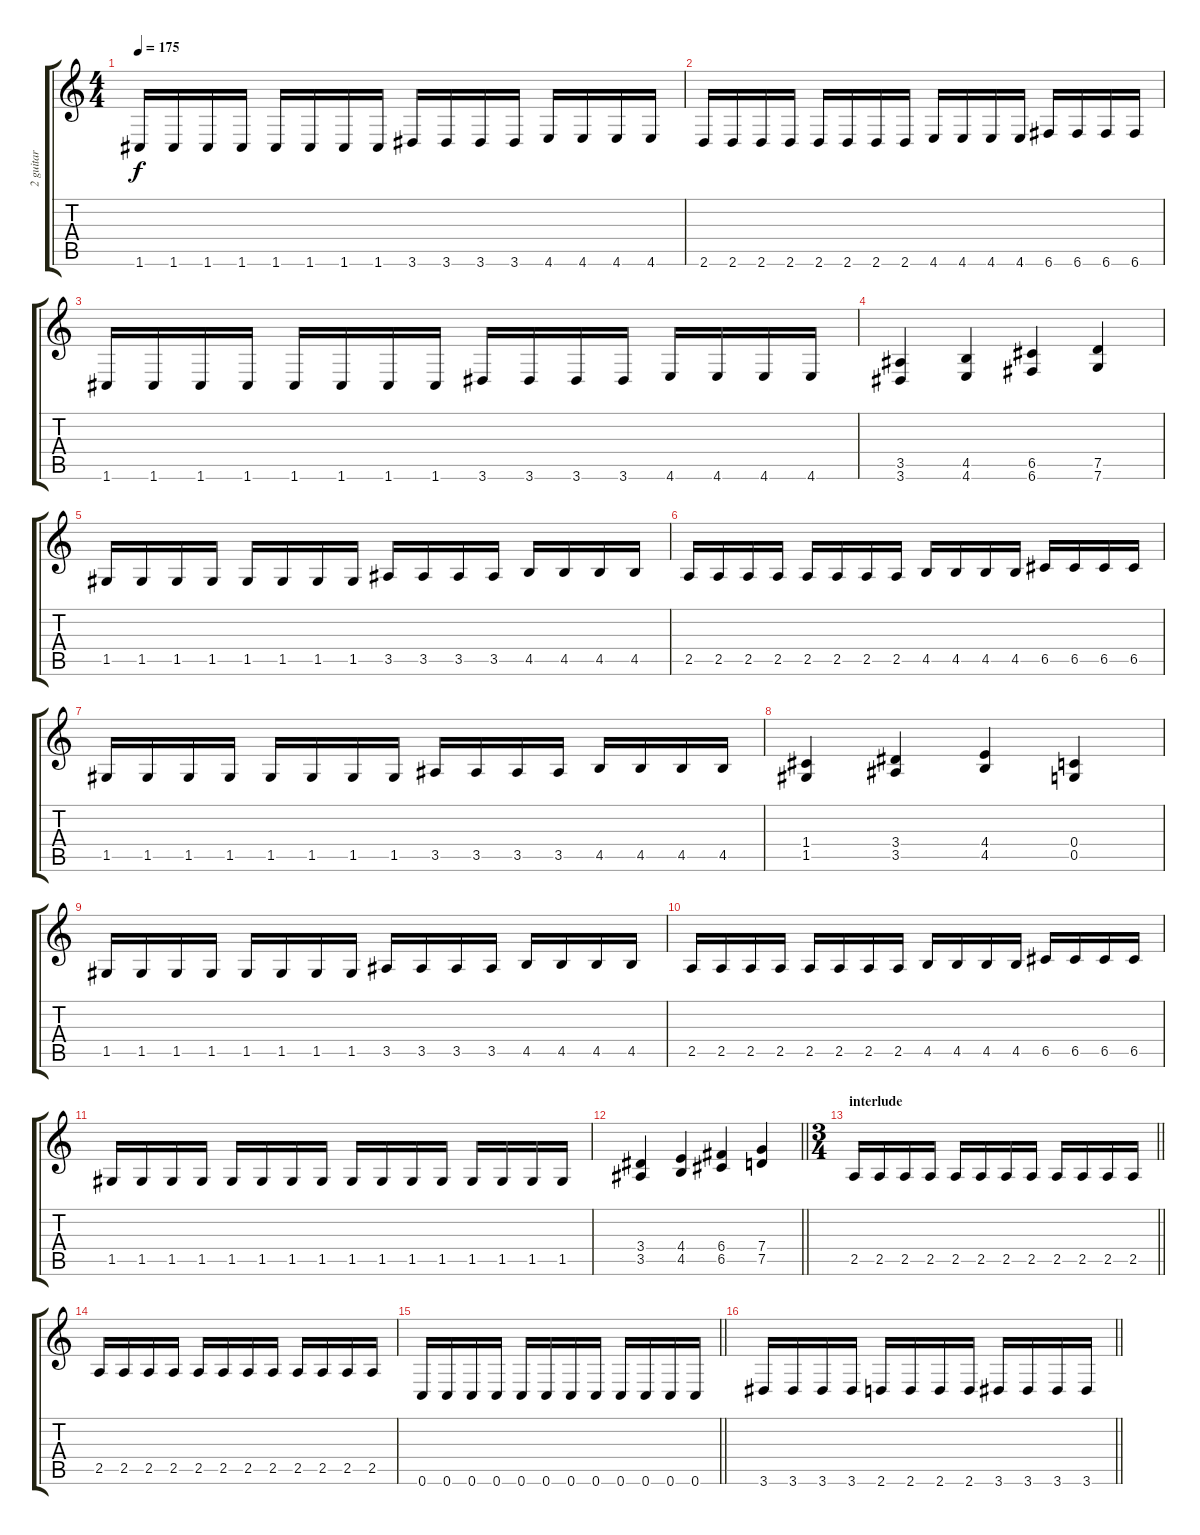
\track ("2 guitar" "2 guitar") {instrument distortionguitar}
\staff {score tabs}
\tuning (D4 A3 F3 C3 G2 C2) {hide}
\ts (4 4)
\tempo 175
\clef g2
\ks c
1.6.16{dy f} 1.6.16 1.6.16 1.6.16 1.6.16 1.6.16 1.6.16 1.6.16 3.6.16 3.6.16 3.6.16 3.6.16 4.6.16 4.6.16 4.6.16 4.6.16 |
2.6.16 2.6.16 2.6.16 2.6.16 2.6.16 2.6.16 2.6.16 2.6.16 4.6.16 4.6.16 4.6.16 4.6.16 6.6.16 6.6.16 6.6.16 6.6.16 |
1.6.16 1.6.16 1.6.16 1.6.16 1.6.16 1.6.16 1.6.16 1.6.16 3.6.16 3.6.16 3.6.16 3.6.16 4.6.16 4.6.16 4.6.16 4.6.16 |
(3.5 3.6).4 (4.5 4.6).4 (6.5 6.6).4 (7.5 7.6).4 |
1.5.16 1.5.16 1.5.16 1.5.16 1.5.16 1.5.16 1.5.16 1.5.16 3.5.16 3.5.16 3.5.16 3.5.16 4.5.16 4.5.16 4.5.16 4.5.16 |
2.5.16 2.5.16 2.5.16 2.5.16 2.5.16 2.5.16 2.5.16 2.5.16 4.5.16 4.5.16 4.5.16 4.5.16 6.5.16 6.5.16 6.5.16 6.5.16 |
1.5.16 1.5.16 1.5.16 1.5.16 1.5.16 1.5.16 1.5.16 1.5.16 3.5.16 3.5.16 3.5.16 3.5.16 4.5.16 4.5.16 4.5.16 4.5.16 |
(1.4 1.5).4 (3.4 3.5).4 (4.4 4.5).4 (0.4 0.5).4 |
1.5.16 1.5.16 1.5.16 1.5.16 1.5.16 1.5.16 1.5.16 1.5.16 3.5.16 3.5.16 3.5.16 3.5.16 4.5.16 4.5.16 4.5.16 4.5.16 |
2.5.16 2.5.16 2.5.16 2.5.16 2.5.16 2.5.16 2.5.16 2.5.16 4.5.16 4.5.16 4.5.16 4.5.16 6.5.16 6.5.16 6.5.16 6.5.16 |
1.5.16 1.5.16 1.5.16 1.5.16 1.5.16 1.5.16 1.5.16 1.5.16 1.5.16 1.5.16 1.5.16 1.5.16 1.5.16 1.5.16 1.5.16 1.5.16 |
\barLineRight lightlight
(3.4 3.5).4 (4.4 4.5).4 (6.4 6.5).4 (7.4 7.5).4 |
\ts (3 4)
\section ("" "interlude")
\barLineRight lightlight
2.5.16 2.5.16 2.5.16 2.5.16 2.5.16 2.5.16 2.5.16 2.5.16 2.5.16 2.5.16 2.5.16 2.5.16 |
2.5.16 2.5.16 2.5.16 2.5.16 2.5.16 2.5.16 2.5.16 2.5.16 2.5.16 2.5.16 2.5.16 2.5.16 |
\barLineRight lightlight
0.6.16 0.6.16 0.6.16 0.6.16 0.6.16 0.6.16 0.6.16 0.6.16 0.6.16 0.6.16 0.6.16 0.6.16 |
\barLineRight lightlight
3.6.16 3.6.16 3.6.16 3.6.16 2.6.16 2.6.16 2.6.16 2.6.16 3.6.16 3.6.16 3.6.16 3.6.16
